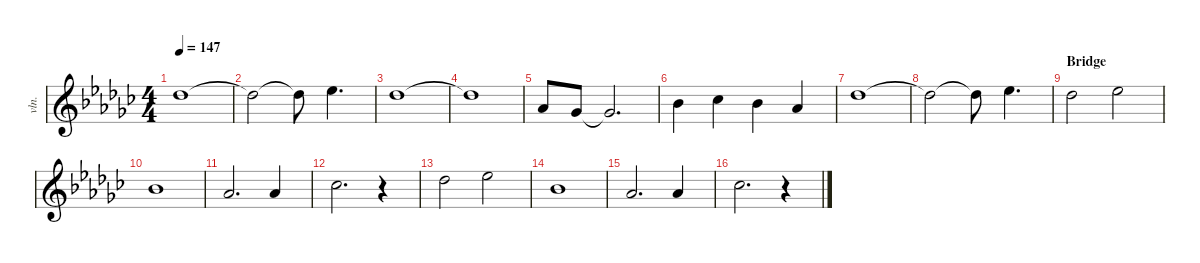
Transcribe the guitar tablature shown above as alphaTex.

\defaultSystemsLayout 8
\hideDynamics
\bracketExtendMode nobrackets
\otherSystemsTrackNameOrientation horizontal
\track ("Keyboards 1-show" "vln.") {defaultSystemsLayout 4 instrument stringensemble1}
\staff {score}
\tuning (Eb4 Bb3 Gb3 Db3 Ab2 Eb2)
\ts (4 4)
\tempo 147
\clef g2
\ks ebminor
10.1{acc b}.1{dy fff beam Down} |
10.1{t acc b}.2{beam Down} 10.1{t acc b}.8{beam Down} 12.1{acc b}.4{d beam Down} |
10.1{acc b}.1{beam Down} |
10.1{t acc b}.1{beam Down} |
5.1{acc b}.8{beam Up} 3.1{acc b}.8{beam Up} 3.1{t acc b}.2{d beam Up} |
7.1{acc b}.4{beam Down} 8.1{acc b}.4{beam Down} 7.1{acc b}.4{beam Down} 5.1{acc b}.4{beam Up} |
10.1{acc b}.1{beam Down} |
10.1{t acc b}.2{beam Down} 10.1{t acc b}.8{beam Down} 12.1{acc b}.4{d beam Down} |
\section ("" "Bridge")
10.1{acc b}.2{beam Down} 12.1{acc b}.2{beam Down} |
12.2{acc b}.1{beam Down} |
5.1{acc b}.2{d beam Up} 5.1{acc b}.4{beam Up} |
8.1{acc b}.2{d beam Down} r.4{beam Down} |
10.1{acc b}.2{beam Down} 12.1{acc b}.2{beam Down} |
12.2{acc b}.1{beam Down} |
5.1{acc b}.2{d beam Up} 5.1{acc b}.4{beam Up} |
8.1{acc b}.2{d beam Down} r.4{beam Down}
